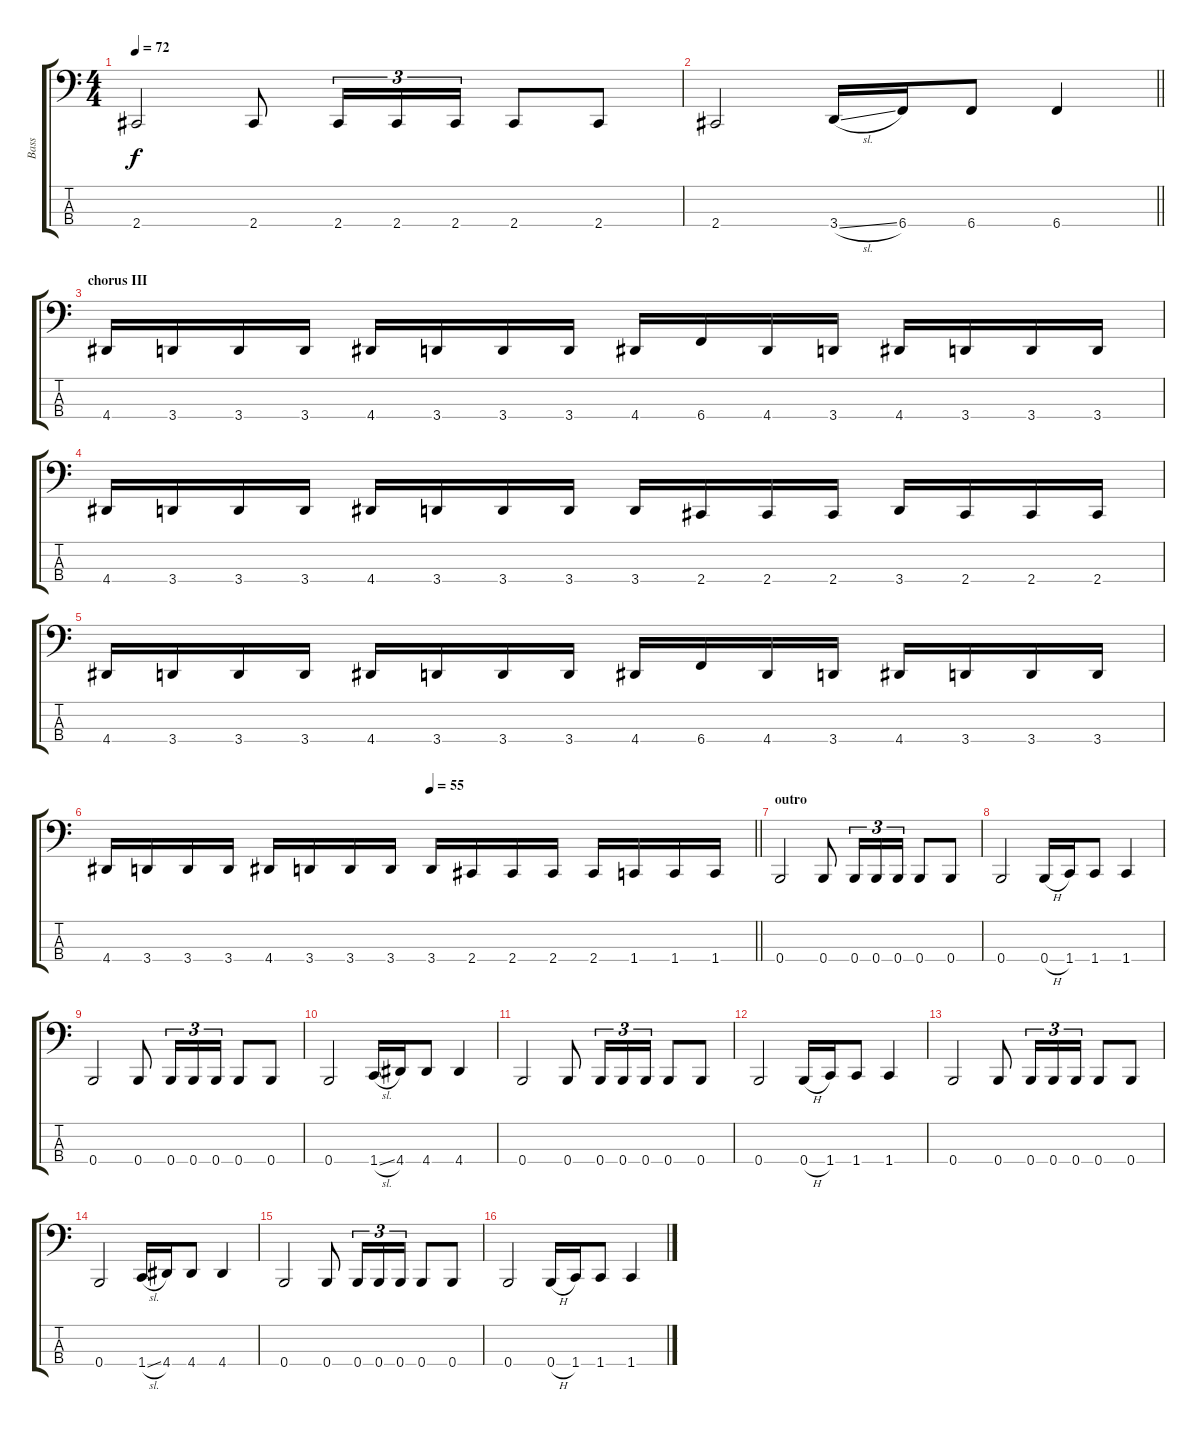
\track ("Bass" "Bass") {instrument electricbassfinger}
\staff {score tabs}
\tuning (D2 A1 E1 B0) {hide}
\ts (4 4)
\tempo 72
\clef f4
\ks c
2.4.2{dy f} 2.4.8 2.4.16{tu (3 2)} 2.4.16{tu (3 2)} 2.4.16{tu (3 2)} 2.4.8 2.4.8 |
\barLineRight lightlight
2.4.2 3.4{sl}.16 6.4.16 6.4.8 6.4.4 |
\section ("" "chorus III")
4.4.16 3.4.16 3.4.16 3.4.16 4.4.16 3.4.16 3.4.16 3.4.16 4.4.16 6.4.16 4.4.16 3.4.16 4.4.16 3.4.16 3.4.16 3.4.16 |
4.4.16 3.4.16 3.4.16 3.4.16 4.4.16 3.4.16 3.4.16 3.4.16 3.4.16 2.4.16 2.4.16 2.4.16 3.4.16 2.4.16 2.4.16 2.4.16 |
4.4.16 3.4.16 3.4.16 3.4.16 4.4.16 3.4.16 3.4.16 3.4.16 4.4.16 6.4.16 4.4.16 3.4.16 4.4.16 3.4.16 3.4.16 3.4.16 |
\tempo (55 0.5)
\barLineRight lightlight
4.4.16 3.4.16 3.4.16 3.4.16 4.4.16 3.4.16 3.4.16 3.4.16 3.4.16 2.4.16 2.4.16 2.4.16 2.4.16 1.4.16 1.4.16 1.4.16 |
\section ("" "outro")
0.4.2 0.4.8 0.4.16{tu (3 2)} 0.4.16{tu (3 2)} 0.4.16{tu (3 2)} 0.4.8 0.4.8 |
0.4.2 0.4{h}.16 1.4.16 1.4.8 1.4.4 |
0.4.2 0.4.8 0.4.16{tu (3 2)} 0.4.16{tu (3 2)} 0.4.16{tu (3 2)} 0.4.8 0.4.8 |
0.4.2 1.4{sl}.16 4.4.16 4.4.8 4.4.4 |
0.4.2{volume 7} 0.4.8 0.4.16{tu (3 2)} 0.4.16{tu (3 2)} 0.4.16{tu (3 2)} 0.4.8 0.4.8 |
0.4.2 0.4{h}.16 1.4.16 1.4.8 1.4.4 |
0.4.2 0.4.8 0.4.16{tu (3 2)} 0.4.16{tu (3 2)} 0.4.16{tu (3 2)} 0.4.8 0.4.8 |
0.4.2 1.4{sl}.16 4.4.16 4.4.8 4.4.4 |
0.4.2{volume 4} 0.4.8 0.4.16{tu (3 2)} 0.4.16{tu (3 2)} 0.4.16{tu (3 2)} 0.4.8 0.4.8 |
0.4.2 0.4{h}.16 1.4.16 1.4.8 1.4.4
